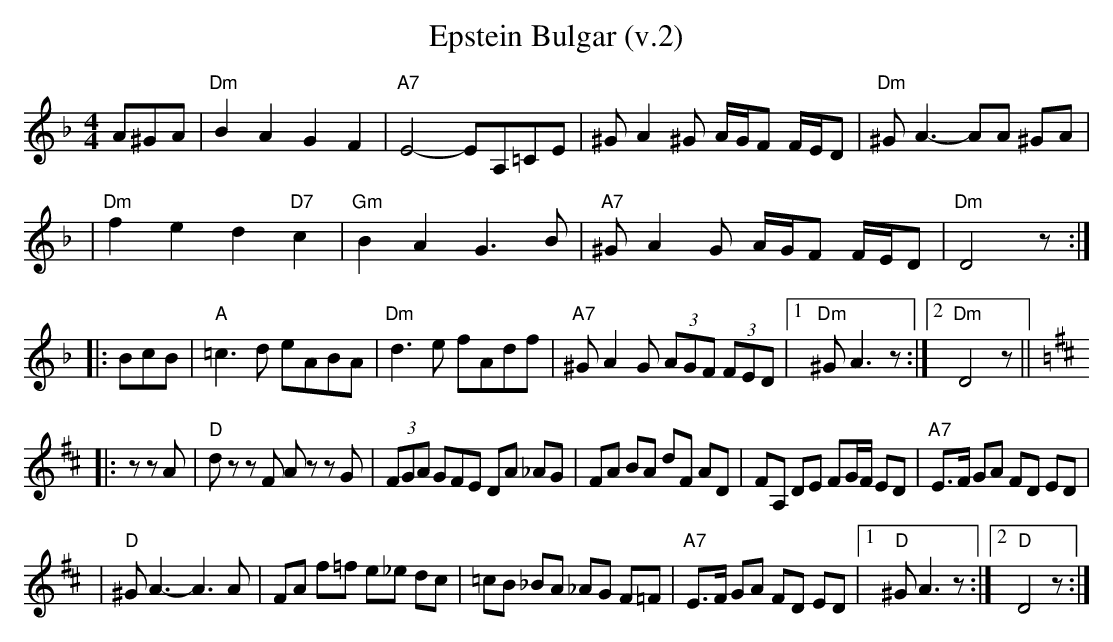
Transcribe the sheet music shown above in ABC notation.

X:1
T: Epstein Bulgar (v.2)
M: 4/4
L: 1/8
K: Dm
A^GA \
| "Dm"B2 A2 G2 F2 | "A7"E4- EA,=CE \
| ^G A2 ^G A/G/F F/E/D | "Dm"^G A3- AA ^GA |
| "Dm"f2 e2 d2 "D7"c2 | "Gm"B2 A2 G3 B \
| "A7"^GA2G A/G/F F/E/D | "Dm"D4 z :|
|: BcB \
| "A"=c3d eABA | "Dm"d3e fAdf \
| "A7"^GA2G (3AGF (3FED |1 "Dm"^GA3 z :|2"Dm"D4 z || [K:D]
|: z zA \
| "D"dz zF Az zG | (3FGA GFE DA _AG \
| FA BA dF AD | FA, DE FG/F/ ED | "A7"E>F GA FD ED |
| "D"^GA3- A3A | FA f=f e_e dc \
| =cB _BA _AG F=F | "A7"E>F GA FD ED |1 "D"^GA3 z:|2 "D"D4 z :|
